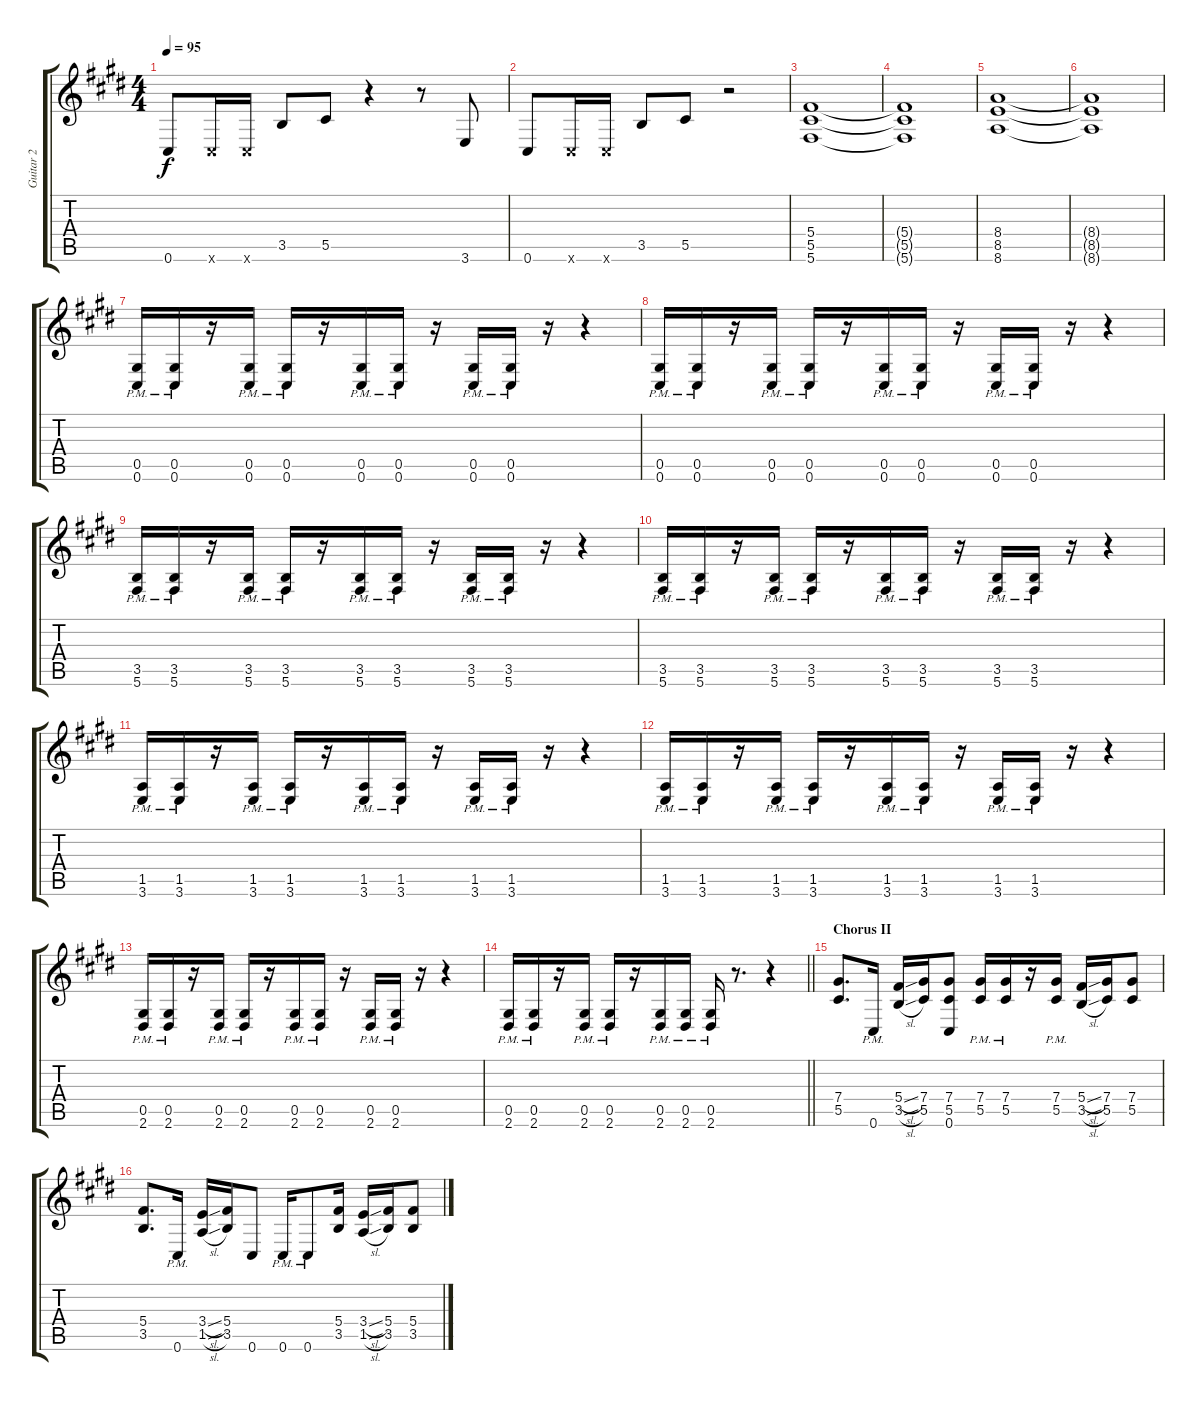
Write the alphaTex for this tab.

\track ("Guitar 2" "Guitar 2") {instrument distortionguitar}
\staff {score tabs}
\tuning (Eb4 Bb3 Gb3 Db3 Ab2 Db2) {hide}
\ts (4 4)
\tempo 95
\clef g2
\ks e
0.6.8{dy f} 0.6{x}.16 0.6{x}.16 3.5.8 5.5.8 r.4 r.8 3.6.8 |
0.6.8 0.6{x}.16 0.6{x}.16 3.5.8 5.5.8 r.2 |
(5.4 5.5 5.6).1 |
(5.4{t} 5.5{t} 5.6{t}).1 |
(8.4 8.5 8.6).1 |
(8.4{t} 8.5{t} 8.6{t}).1 |
(0.5{pm} 0.6{pm}).16 (0.5{pm} 0.6{pm}).16 r.16 (0.5{pm} 0.6{pm}).16 (0.5{pm} 0.6{pm}).16 r.16 (0.5{pm} 0.6{pm}).16 (0.5{pm} 0.6{pm}).16 r.16 (0.5{pm} 0.6{pm}).16 (0.5{pm} 0.6{pm}).16 r.16 r.4 |
(0.5{pm} 0.6{pm}).16 (0.5{pm} 0.6{pm}).16 r.16 (0.5{pm} 0.6{pm}).16 (0.5{pm} 0.6{pm}).16 r.16 (0.5{pm} 0.6{pm}).16 (0.5{pm} 0.6{pm}).16 r.16 (0.5{pm} 0.6{pm}).16 (0.5{pm} 0.6{pm}).16 r.16 r.4 |
(3.5{pm} 5.6{pm}).16 (3.5{pm} 5.6{pm}).16 r.16 (3.5{pm} 5.6{pm}).16 (3.5{pm} 5.6{pm}).16 r.16 (3.5{pm} 5.6{pm}).16 (3.5{pm} 5.6{pm}).16 r.16 (3.5{pm} 5.6{pm}).16 (3.5{pm} 5.6{pm}).16 r.16 r.4 |
(3.5{pm} 5.6{pm}).16 (3.5{pm} 5.6{pm}).16 r.16 (3.5{pm} 5.6{pm}).16 (3.5{pm} 5.6{pm}).16 r.16 (3.5{pm} 5.6{pm}).16 (3.5{pm} 5.6{pm}).16 r.16 (3.5{pm} 5.6{pm}).16 (3.5{pm} 5.6{pm}).16 r.16 r.4 |
(1.5{pm} 3.6{pm}).16 (1.5{pm} 3.6{pm}).16 r.16 (1.5{pm} 3.6{pm}).16 (1.5{pm} 3.6{pm}).16 r.16 (1.5{pm} 3.6{pm}).16 (1.5{pm} 3.6{pm}).16 r.16 (1.5{pm} 3.6{pm}).16 (1.5{pm} 3.6{pm}).16 r.16 r.4 |
(1.5{pm} 3.6{pm}).16 (1.5{pm} 3.6{pm}).16 r.16 (1.5{pm} 3.6{pm}).16 (1.5{pm} 3.6{pm}).16 r.16 (1.5{pm} 3.6{pm}).16 (1.5{pm} 3.6{pm}).16 r.16 (1.5{pm} 3.6{pm}).16 (1.5{pm} 3.6{pm}).16 r.16 r.4 |
(0.5 2.6{pm}).16 (0.5 2.6{pm}).16 r.16 (0.5 2.6{pm}).16 (0.5 2.6{pm}).16 r.16 (0.5 2.6{pm}).16 (0.5 2.6{pm}).16 r.16 (0.5 2.6{pm}).16 (0.5 2.6{pm}).16 r.16 r.4 |
\barLineRight lightlight
(0.5 2.6{pm}).16 (0.5 2.6{pm}).16 r.16 (0.5 2.6{pm}).16 (0.5 2.6{pm}).16 r.16 (0.5 2.6{pm}).16 (0.5 2.6{pm}).16 (0.5{pm} 2.6{pm}).16 r.8{d} r.4 |
\section ("" "Chorus II")
(7.4 5.5).8{d} 0.6{pm}.16 (5.4{sl} 3.5{sl}).16 (7.4 5.5).16 (7.4 5.5 0.6).8 (7.4{pm} 5.5{pm}).16 (7.4{pm} 5.5{pm}).16 r.16 (7.4{pm} 5.5{pm}).16 (5.4{sl} 3.5{sl}).16 (7.4 5.5).16 (7.4 5.5).8 |
(5.4 3.5).8{d} 0.6{pm}.16 (3.4{sl} 1.5{sl}).16 (5.4 3.5).16 0.6.8 0.6{pm}.16 0.6{pm}.8 (5.4 3.5).16 (3.4{sl} 1.5{sl}).16 (5.4 3.5).16 (5.4 3.5).8
